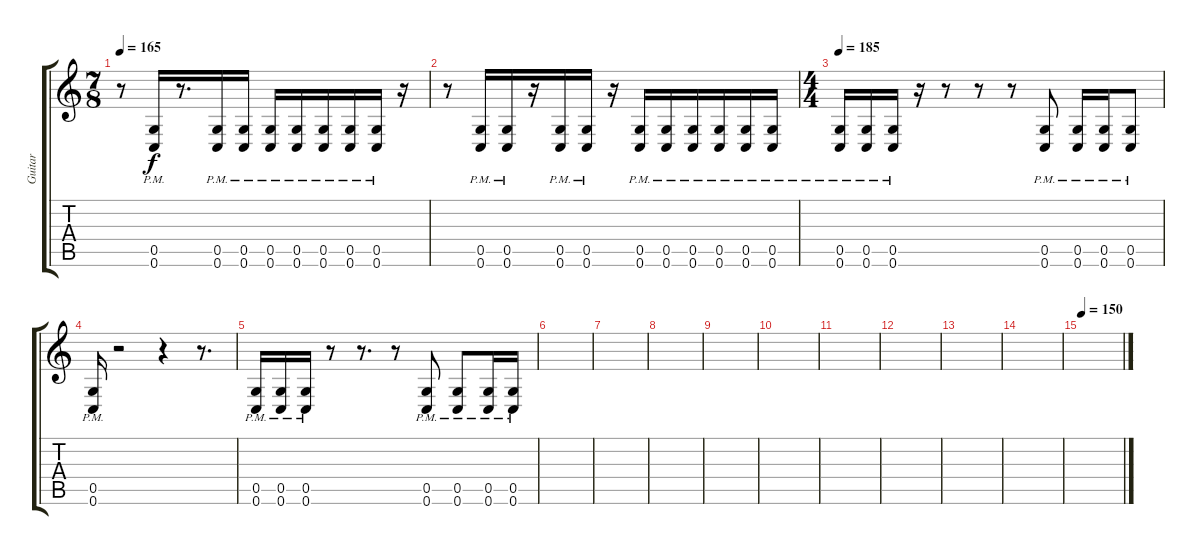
\track ("Guitar" "Guitar") {instrument distortionguitar}
\staff {score tabs}
\tuning (D4 A3 F3 C3 G2 C2) {hide}
\ts (7 8)
\tempo 165
\clef g2
\ks c
r.8{dy f} (0.5{pm} 0.6{pm}).16 r.8{d} (0.5{pm} 0.6{pm}).16 (0.5{pm} 0.6{pm}).16 (0.5{pm} 0.6{pm}).16 (0.5{pm} 0.6{pm}).16 (0.5{pm} 0.6{pm}).16 (0.5{pm} 0.6{pm}).16 (0.5{pm} 0.6{pm}).16 r.16 |
r.8 (0.5{pm} 0.6{pm}).16 (0.5{pm} 0.6{pm}).16 r.16 (0.5{pm} 0.6{pm}).16 (0.5{pm} 0.6{pm}).16 r.16 (0.5{pm} 0.6{pm}).16 (0.5{pm} 0.6{pm}).16 (0.5{pm} 0.6{pm}).16 (0.5{pm} 0.6{pm}).16 (0.5{pm} 0.6{pm}).16 (0.5{pm} 0.6{pm}).16 |
\ts (4 4)
\tempo 185
(0.5{pm} 0.6{pm}).16{volume 13} (0.5{pm} 0.6{pm}).16 (0.5{pm} 0.6{pm}).16 r.16 r.8 r.8 r.8 (0.5{pm} 0.6{pm}).8 (0.5{pm} 0.6{pm}).16 (0.5{pm} 0.6{pm}).16 (0.5{pm} 0.6{pm}).8 |
(0.5{pm} 0.6{pm}).16 r.2 r.4 r.8{d} |
(0.5{pm} 0.6{pm}).16 (0.5{pm} 0.6{pm}).16 (0.5{pm} 0.6{pm}).16 r.8 r.8{d} r.8 (0.5{pm} 0.6{pm}).8 (0.5{pm} 0.6{pm}).8 (0.5{pm} 0.6{pm}).16 (0.5{pm} 0.6{pm}).16 |
|
|
|
|
|
|
|
|
|
\tempo 150
